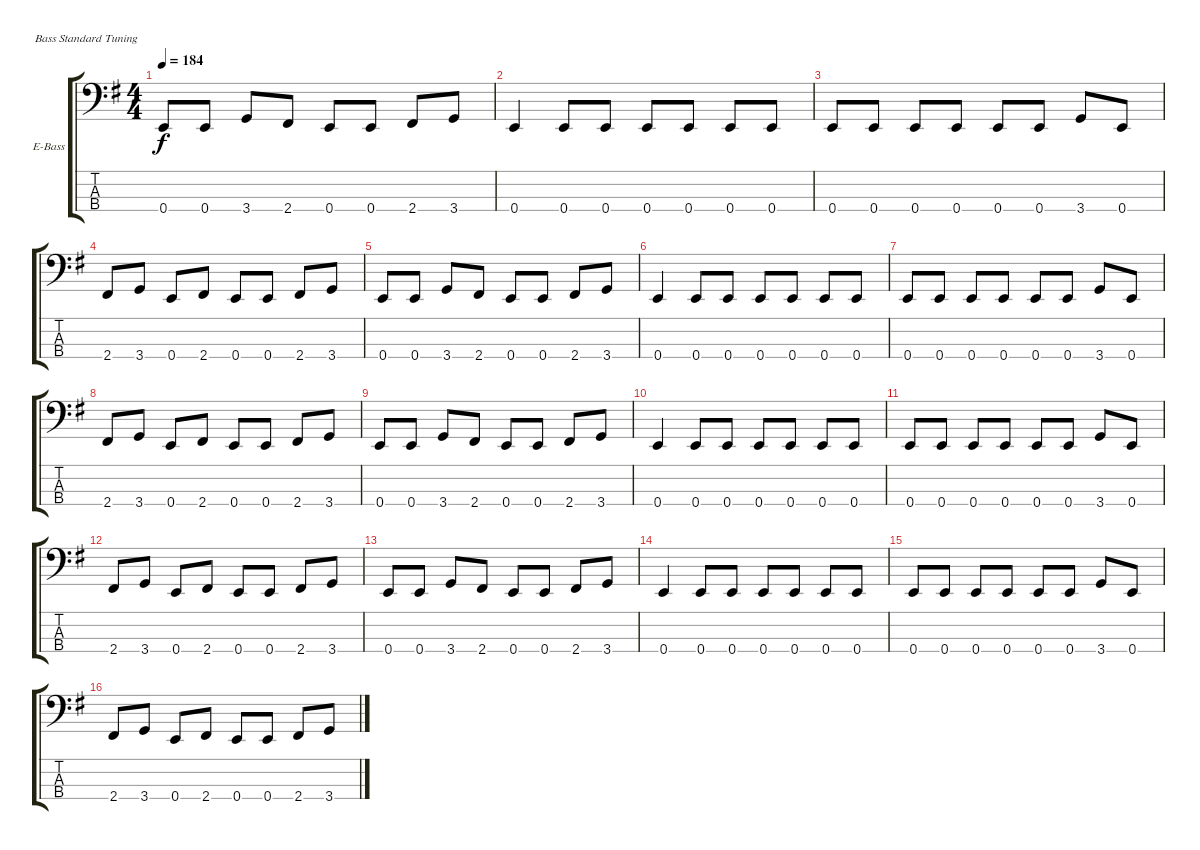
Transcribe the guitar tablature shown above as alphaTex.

\defaultSystemsLayout 4
\bracketExtendMode groupsimilarinstruments
\firstSystemTrackNameOrientation horizontal
\otherSystemsTrackNameOrientation horizontal
\track ("David Elleffson" "E-Bass") {instrument electricbassfinger}
\staff {score tabs}
\tuning (G2 D2 A1 E1)
\ts (4 4)
\tempo 184
\clef f4
\scale
0.333333
\ks g
0.4.8{dy f} 0.4.8 3.4.8 2.4.8 0.4.8 0.4.8 2.4.8 3.4.8 |
\scale
0.333333 0.4.4 0.4.8 0.4.8 0.4.8 0.4.8 0.4.8 0.4.8 |
\scale
0.333333 0.4.8 0.4.8 0.4.8 0.4.8 0.4.8 0.4.8 3.4.8 0.4.8 |
\scale
0.333333 2.4.8 3.4.8 0.4.8 2.4.8 0.4.8 0.4.8 2.4.8 3.4.8 |
\scale
0.333333 0.4.8 0.4.8 3.4.8 2.4.8 0.4.8 0.4.8 2.4.8 3.4.8 |
\scale
0.333333 0.4.4 0.4.8 0.4.8 0.4.8 0.4.8 0.4.8 0.4.8 |
\scale
0.333333 0.4.8 0.4.8 0.4.8 0.4.8 0.4.8 0.4.8 3.4.8 0.4.8 |
\scale
0.333333 2.4.8 3.4.8 0.4.8 2.4.8 0.4.8 0.4.8 2.4.8 3.4.8 |
\scale
0.333333 0.4.8 0.4.8 3.4.8 2.4.8 0.4.8 0.4.8 2.4.8 3.4.8 |
\scale
0.333333 0.4.4 0.4.8 0.4.8 0.4.8 0.4.8 0.4.8 0.4.8 |
\scale
0.333333 0.4.8 0.4.8 0.4.8 0.4.8 0.4.8 0.4.8 3.4.8 0.4.8 |
\scale
0.333333 2.4.8 3.4.8 0.4.8 2.4.8 0.4.8 0.4.8 2.4.8 3.4.8 |
\scale
0.333333 0.4.8 0.4.8 3.4.8 2.4.8 0.4.8 0.4.8 2.4.8 3.4.8 |
\scale
0.333333 0.4.4 0.4.8 0.4.8 0.4.8 0.4.8 0.4.8 0.4.8 |
\scale
0.333333 0.4.8 0.4.8 0.4.8 0.4.8 0.4.8 0.4.8 3.4.8 0.4.8 |
\scale
0.333333 2.4.8 3.4.8 0.4.8 2.4.8 0.4.8 0.4.8 2.4.8 3.4.8
